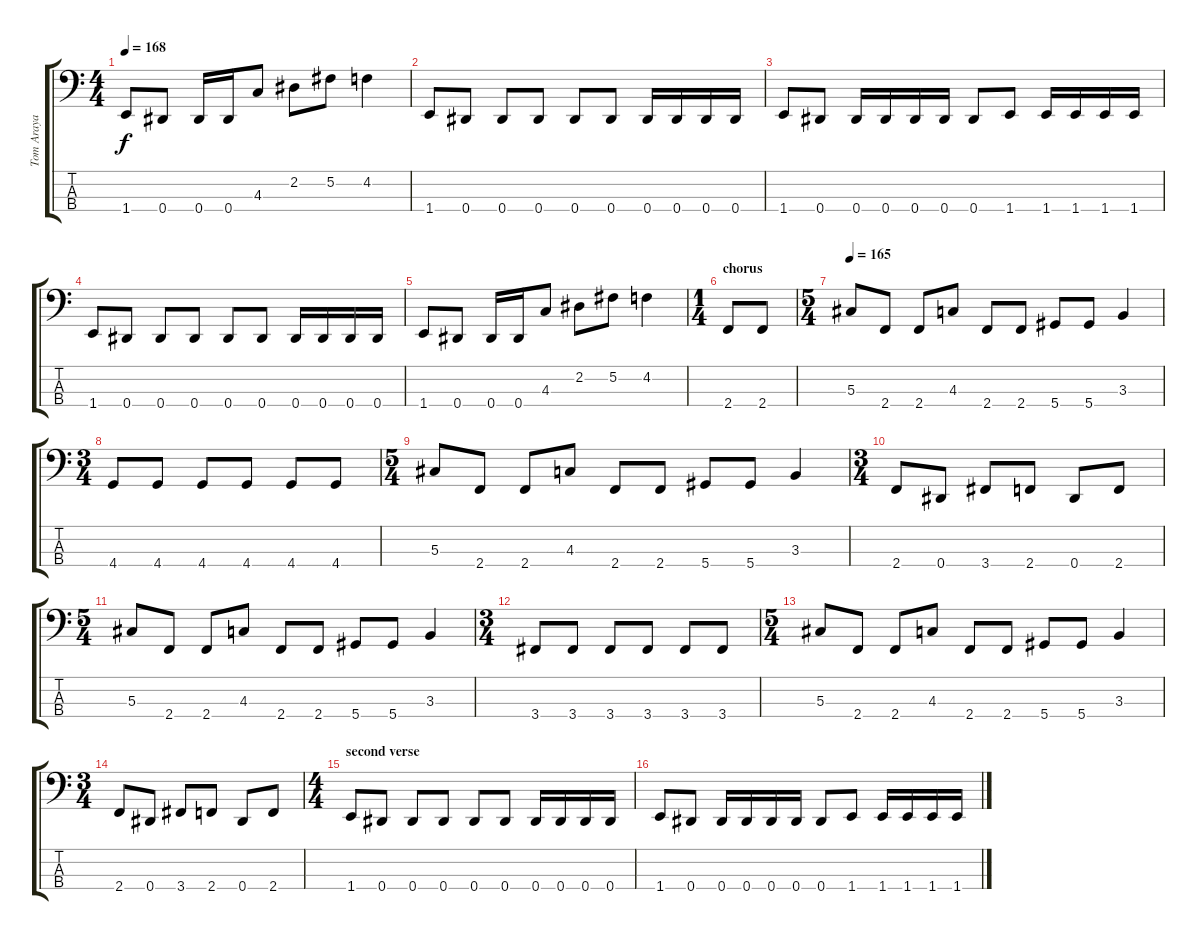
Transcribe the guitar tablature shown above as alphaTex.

\track ("Tom Araya" "Tom Araya") {instrument electricbasspick}
\staff {score tabs}
\tuning (Gb2 Db2 Ab1 Eb1) {hide}
\ts (4 4)
\tempo 168
\clef f4
\ks c
1.4.8{dy f} 0.4.8 0.4.16 0.4.16 4.3.8 2.2.8 5.2.8 4.2.4 |
1.4.8 0.4.8 0.4.8 0.4.8 0.4.8 0.4.8 0.4.16 0.4.16 0.4.16 0.4.16 |
1.4.8 0.4.8 0.4.16 0.4.16 0.4.16 0.4.16 0.4.8 1.4.8 1.4.16 1.4.16 1.4.16 1.4.16 |
1.4.8 0.4.8 0.4.8 0.4.8 0.4.8 0.4.8 0.4.16 0.4.16 0.4.16 0.4.16 |
1.4.8 0.4.8 0.4.16 0.4.16 4.3.8 2.2.8 5.2.8 4.2.4 |
\ts (1 4)
\section ("" "chorus")
2.4.8 2.4.8 |
\ts (5 4)
\tempo 165
5.3.8 2.4.8 2.4.8 4.3.8 2.4.8 2.4.8 5.4.8 5.4.8 3.3.4 |
\ts (3 4)
4.4.8 4.4.8 4.4.8 4.4.8 4.4.8 4.4.8 |
\ts (5 4)
5.3.8 2.4.8 2.4.8 4.3.8 2.4.8 2.4.8 5.4.8 5.4.8 3.3.4 |
\ts (3 4)
2.4.8 0.4.8 3.4.8 2.4.8 0.4.8 2.4.8 |
\ts (5 4)
5.3.8 2.4.8 2.4.8 4.3.8 2.4.8 2.4.8 5.4.8 5.4.8 3.3.4 |
\ts (3 4)
3.4.8 3.4.8 3.4.8 3.4.8 3.4.8 3.4.8 |
\ts (5 4)
5.3.8 2.4.8 2.4.8 4.3.8 2.4.8 2.4.8 5.4.8 5.4.8 3.3.4 |
\ts (3 4)
2.4.8 0.4.8 3.4.8 2.4.8 0.4.8 2.4.8 |
\ts (4 4)
\section ("" "second verse")
1.4.8 0.4.8 0.4.8 0.4.8 0.4.8 0.4.8 0.4.16 0.4.16 0.4.16 0.4.16 |
1.4.8 0.4.8 0.4.16 0.4.16 0.4.16 0.4.16 0.4.8 1.4.8 1.4.16 1.4.16 1.4.16 1.4.16
